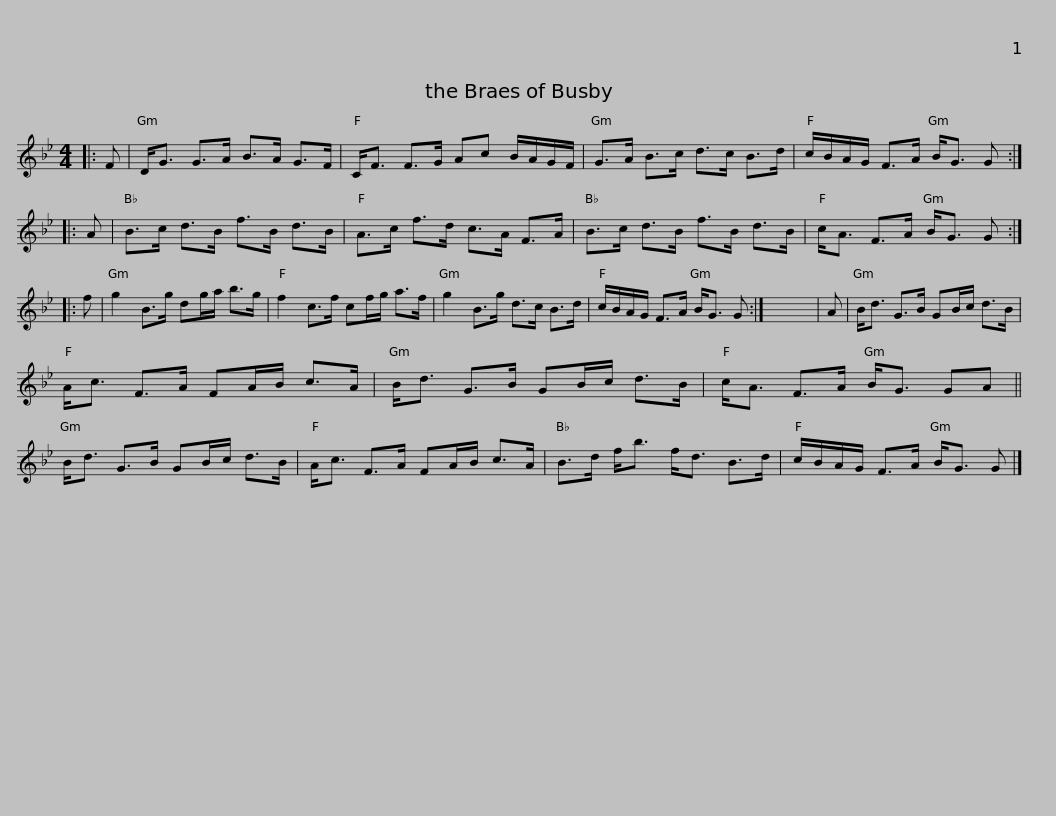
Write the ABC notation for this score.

X:1
L:1/8
M:4/4
I:linebreak $
K:Gmin
V:1 treble
V:1
|: F | D<G G>A B>A G>F | C<F F>G Ac B/A/G/F/ | G>A B>c d>c B>d | c/B/A/G/ F>A B<G G ::$ %5
 A | B>c d>B f>B d>B | A>c f>d c>A F>A | B>c d>B f>B d>B | c<A F>A B<G G :: %10
 f |$ g2 B>g dg/a/ b>g | f2 c>f cf/g/ a>f | g2 B>g d>c B>d | c/B/A/G/ F>A B<G G :| %15
 x8 | A |$ B<d G>B GB/c/ d>B | A<c F>A FA/B/ c>A | B<d G>B GB/c/ d>B | %20
 c<A F>A B<G GA ||$ B<d G>B GB/c/ d>B | A<c F>A FA/B/ c>A | B>d f<b f<d B>d | c/B/A/G/ F>A B<G G |] %25
